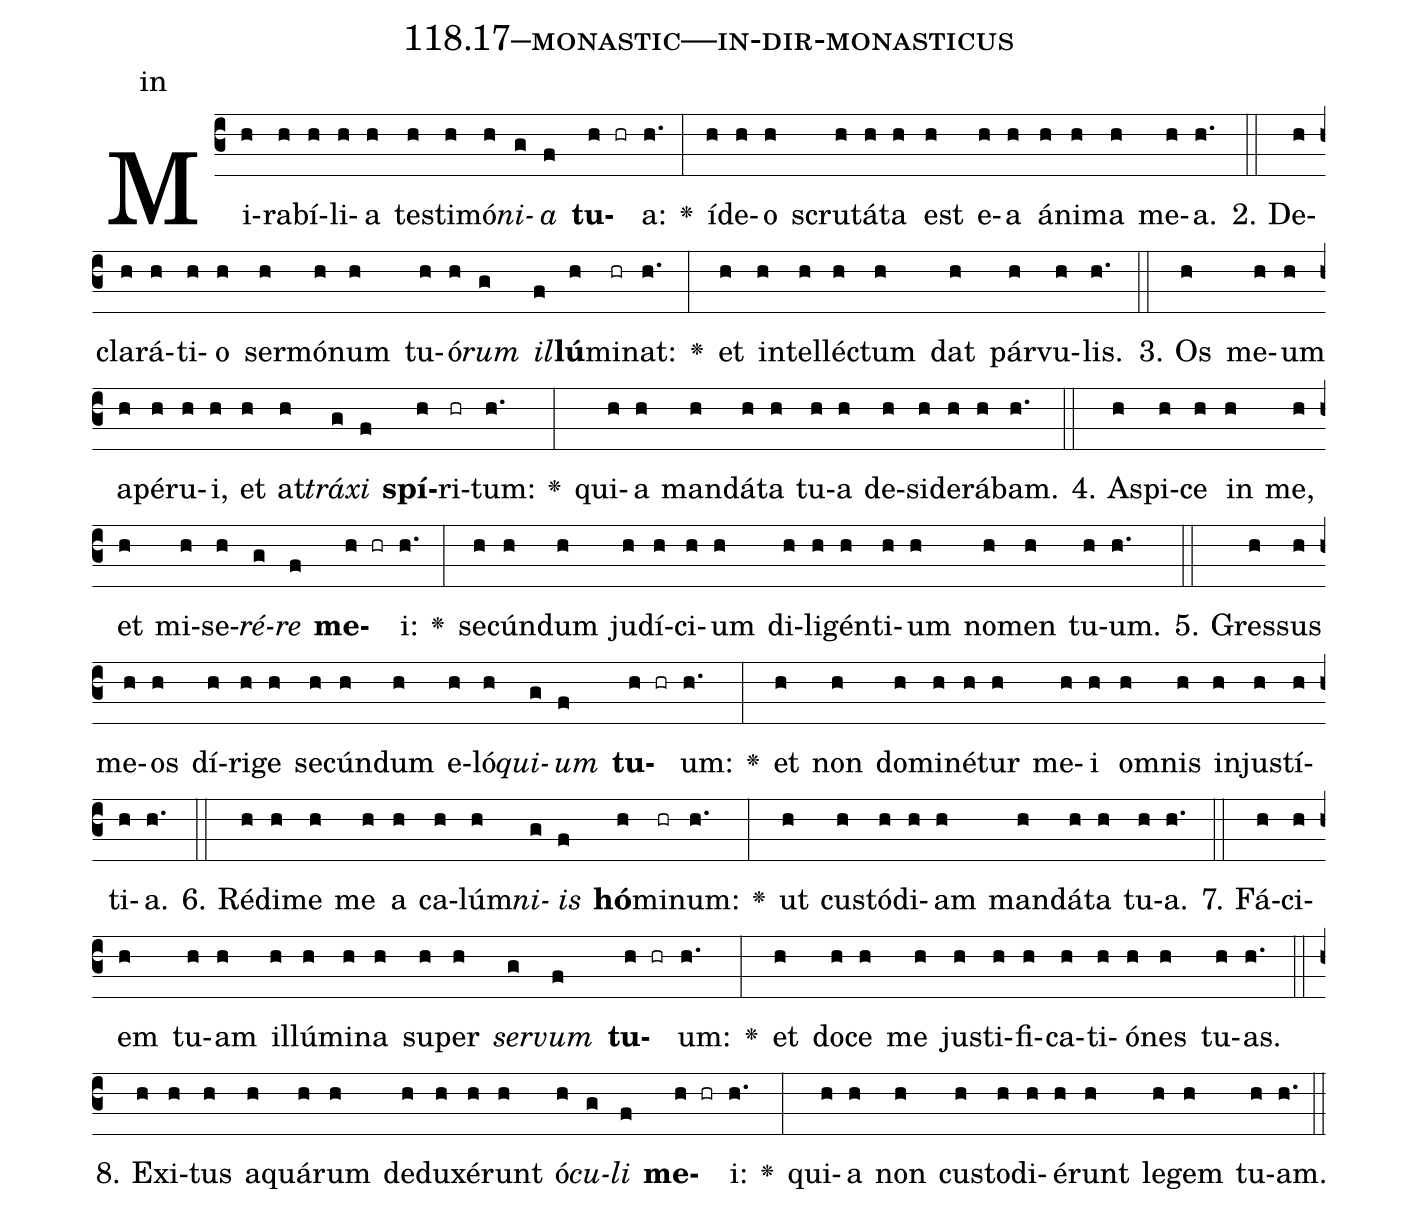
name: 118.17--monastic---in-dir-monasticus;
annotation: in;
%%
(c3)Mi(h)ra(h)bí(h)li(h)a(h) tes(h)ti(h)mó(h)<i>ni</i>(g)<i>a</i>(f) <b>tu</b>(h hr)a:(h.) <v>\greheightstar</v>(:) íd(h)e(h)o(h) scru(h)tá(h)ta(h) est(h) e(h)a(h) á(h)ni(h)ma(h) me(h)a.(h.) (::)
2. De(h)cla(h)rá(h)ti(h)o(h) ser(h)mó(h)num(h) tu(h)ó(h)<i>rum</i>(g) <i>il</i>(f)<b>lú</b>(h)mi(hr)nat:(h.) <v>\greheightstar</v>(:) et(h) in(h)tel(h)léc(h)tum(h) dat(h) pár(h)vu(h)lis.(h.) (::)
3. Os(h) me(h)um(h) a(h)pé(h)ru(h)i,(h) et(h) at(h)<i>trá</i>(g)<i>xi</i>(f) <b>spí</b>(h)ri(hr)tum:(h.) <v>\greheightstar</v>(:) qui(h)a(h) man(h)dá(h)ta(h) tu(h)a(h) de(h)si(h)de(h)rá(h)bam.(h.) (::)
4. A(h)spi(h)ce(h) in(h) me,(h) et(h) mi(h)se(h)<i>ré</i>(g)<i>re</i>(f) <b>me</b>(h hr)i:(h.) <v>\greheightstar</v>(:) se(h)cún(h)dum(h) ju(h)dí(h)ci(h)um(h) di(h)li(h)gén(h)ti(h)um(h) no(h)men(h) tu(h)um.(h.) (::)
5. Gres(h)sus(h) me(h)os(h) dí(h)ri(h)ge(h) se(h)cún(h)dum(h) e(h)ló(h)<i>qui</i>(g)<i>um</i>(f) <b>tu</b>(h hr)um:(h.) <v>\greheightstar</v>(:) et(h) non(h) do(h)mi(h)né(h)tur(h) me(h)i(h) om(h)nis(h) in(h)jus(h)tí(h)ti(h)a.(h.) (::)
6. Réd(h)i(h)me(h) me(h) a(h) ca(h)lúm(h)<i>ni</i>(g)<i>is</i>(f) <b>hó</b>(h)mi(hr)num:(h.) <v>\greheightstar</v>(:) ut(h) cus(h)tó(h)di(h)am(h) man(h)dá(h)ta(h) tu(h)a.(h.) (::)
7. Fá(h)ci(h)em(h) tu(h)am(h) il(h)lú(h)mi(h)na(h) su(h)per(h) <i>ser</i>(g)<i>vum</i>(f) <b>tu</b>(h hr)um:(h.) <v>\greheightstar</v>(:) et(h) do(h)ce(h) me(h) jus(h)ti(h)fi(h)ca(h)ti(h)ó(h)nes(h) tu(h)as.(h.) (::)
8. Ex(h)i(h)tus(h) a(h)quá(h)rum(h) de(h)du(h)xé(h)runt(h) ó(h)<i>cu</i>(g)<i>li</i>(f) <b>me</b>(h hr)i:(h.) <v>\greheightstar</v>(:) qui(h)a(h) non(h) cus(h)to(h)di(h)é(h)runt(h) le(h)gem(h) tu(h)am.(h.) (::)
